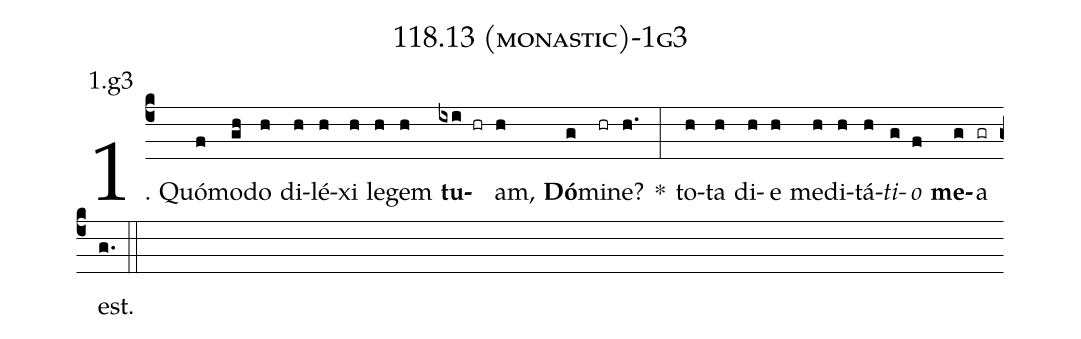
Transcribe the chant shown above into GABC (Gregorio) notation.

name: 118.13 (monastic)-1g3;
annotation: 1.g3;
%%
(c4)1. Quó(f)mo(gh)do(h) di(h)lé(h)xi(h) le(h)gem(h) <b>tu</b>(ixi hr)am,(h) <b>Dó</b>(g)mi(hr)ne?(h.) *(:) to(h)ta(h) di(h)e(h) me(h)di(h)tá(h)<i>ti</i>(g)<i>o</i>(f) <b>me</b>(g)a(gr) est.(g.) (::)
